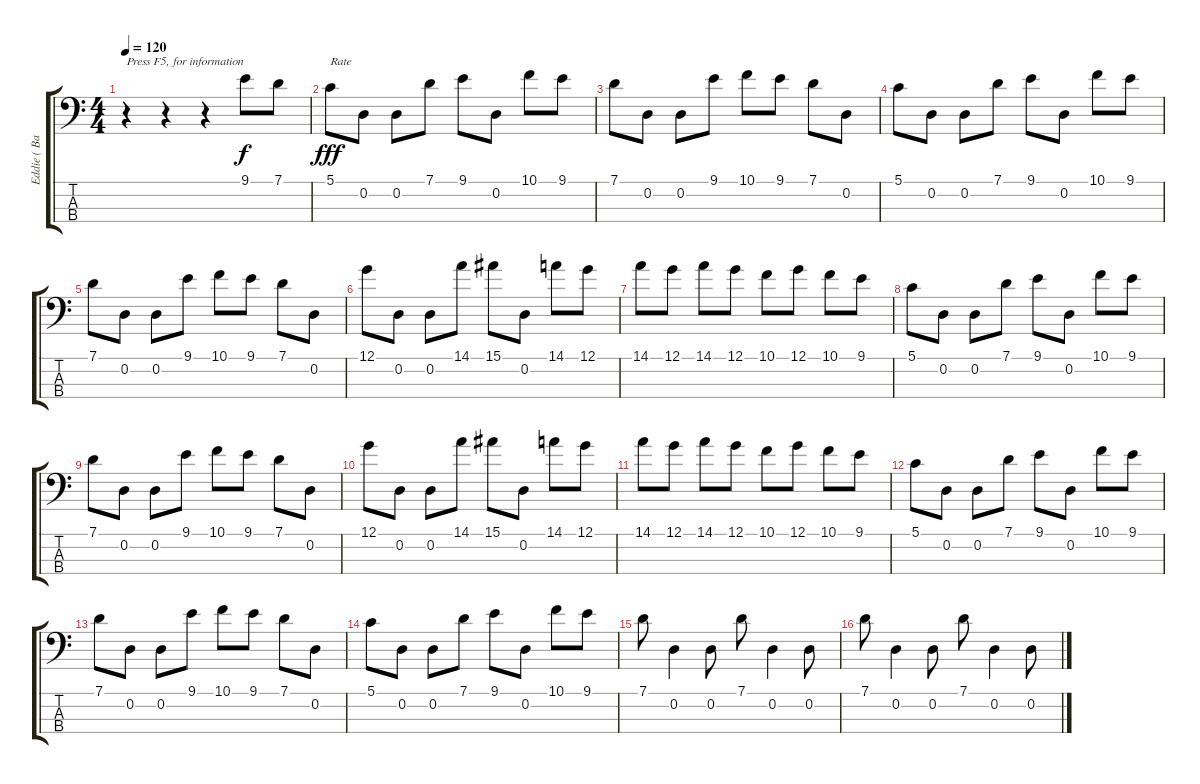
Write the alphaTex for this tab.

\track ("Eddie ( Bass )" "Eddie ( Ba") {instrument electricbassfinger}
\staff {score tabs}
\tuning (G2 D2 A1 E1) {hide}
\ts (4 4)
\tempo 120
\clef f4
\ks c
r.4{txt "Press F5, for information" dy f instrument electricbassfinger} r.4 r.4 9.1.8 7.1.8 |
5.1.8{txt "Rate" dy fff} 0.2.8 0.2.8 7.1.8 9.1.8 0.2.8 10.1.8 9.1.8 |
7.1.8 0.2.8 0.2.8 9.1.8 10.1.8 9.1.8 7.1.8 0.2.8 |
5.1.8 0.2.8 0.2.8 7.1.8 9.1.8 0.2.8 10.1.8 9.1.8 |
7.1.8 0.2.8 0.2.8 9.1.8 10.1.8 9.1.8 7.1.8 0.2.8 |
12.1.8 0.2.8 0.2.8 14.1.8 15.1.8 0.2.8 14.1.8 12.1.8 |
14.1.8 12.1.8 14.1.8 12.1.8 10.1.8 12.1.8 10.1.8 9.1.8 |
5.1.8 0.2.8 0.2.8 7.1.8 9.1.8 0.2.8 10.1.8 9.1.8 |
7.1.8 0.2.8 0.2.8 9.1.8 10.1.8 9.1.8 7.1.8 0.2.8 |
12.1.8 0.2.8 0.2.8 14.1.8 15.1.8 0.2.8 14.1.8 12.1.8 |
14.1.8 12.1.8 14.1.8 12.1.8 10.1.8 12.1.8 10.1.8 9.1.8 |
5.1.8 0.2.8 0.2.8 7.1.8 9.1.8 0.2.8 10.1.8 9.1.8 |
7.1.8 0.2.8 0.2.8 9.1.8 10.1.8 9.1.8 7.1.8 0.2.8 |
5.1.8 0.2.8 0.2.8 7.1.8 9.1.8 0.2.8 10.1.8 9.1.8 |
7.1.8 0.2.4 0.2.8 7.1.8 0.2.4 0.2.8 |
7.1.8 0.2.4 0.2.8 7.1.8 0.2.4 0.2.8
